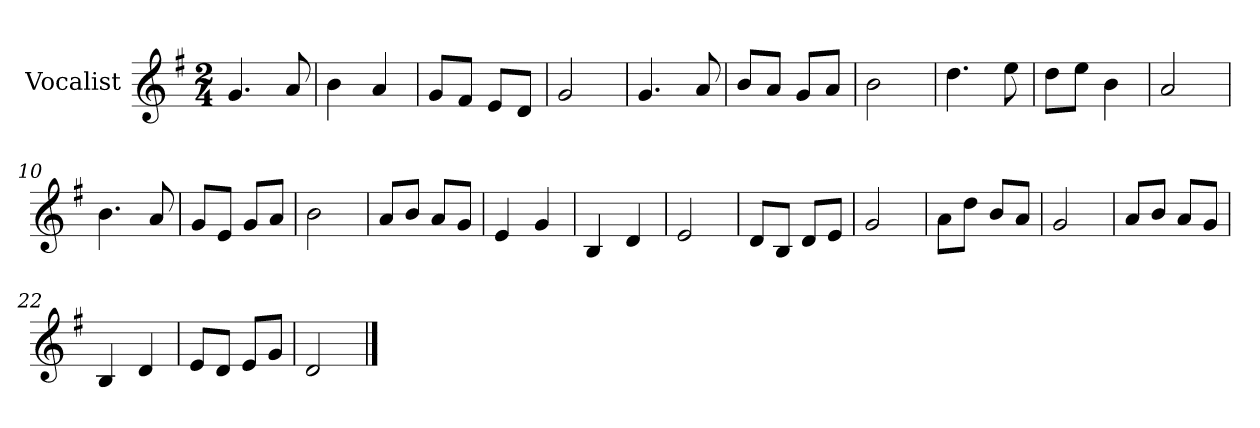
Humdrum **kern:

**kern
*part1
*staff1
*I"Vocalist
*k[f#]
*G:
*M2/4
=
4.g
8a
=1
4b
4a
=2
8gL
8f#J
8eL
8dJ
=3
2g
=4
4.g
8a
=5
8bL
8aJ
8gL
8aJ
=6
2b
=7
4.dd
8ee
=8
8ddL
8eeJ
4b
=9
2a
=10
4.b
8a
=11
8gL
8eJ
8gL
8aJ
=12
2b
=13
8aL
8bJ
8aL
8gJ
=14
4e
4g
=15
4B
4d
=16
2e
=17
8dL
8BJ
8dL
8eJ
=18
2g
=19
8aL
8ddJ
8bL
8aJ
=20
2g
=21
8aL
8bJ
8aL
8gJ
=22
4B
4d
=23
8eL
8dJ
8eL
8gJ
=24
2d
==
*-
